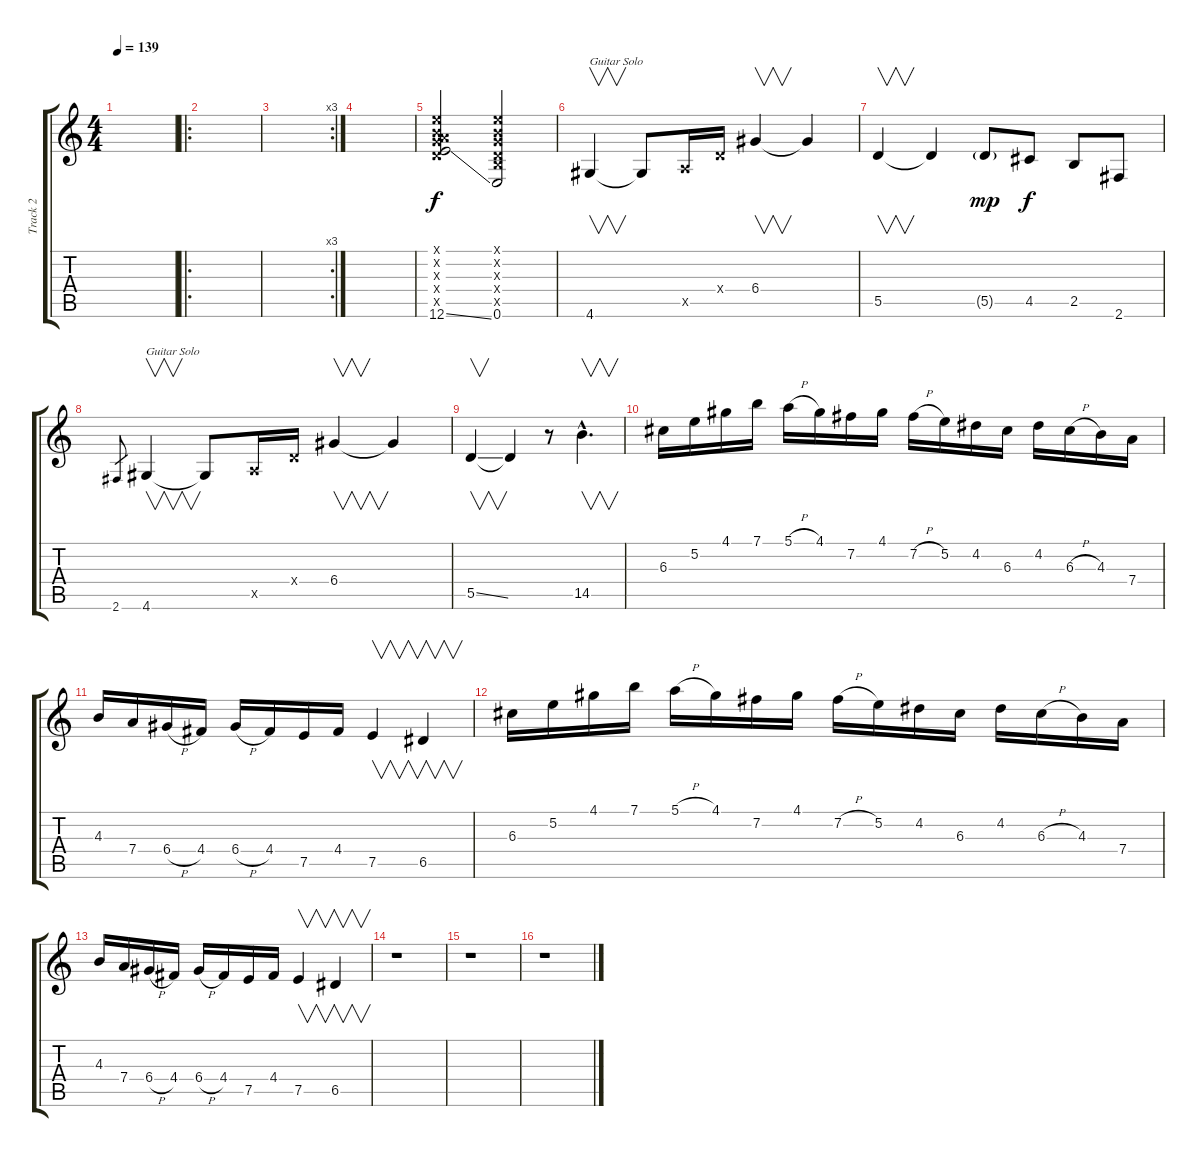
\track ("Track 2" "Track 2") {instrument distortionguitar}
\staff {score tabs}
\tuning (E4 B3 G3 D3 A2 E2) {hide}
\ts (4 4)
\tempo 139
\clef g2
\ks c
|
\ro
|
\rc 3
|
|
(0.1{x} 0.2{x} 0.3{x} 0.4{x} 12.5{x} 12.6{ss}).2 (0.1{x} 0.2{x} 0.3{x} 0.4{x} 2.5{x} 0.6).2 |
4.6.4{v txt "Guitar Solo"} 4.6{t}.8 0.5{x}.16 0.4{x}.16 6.4.4{v} 6.4{t}.4 |
5.5.4{v} 5.5{t}.4 5.5{g}.8{dy mp} 4.5.8{dy f} 2.5.8 2.6.8 |
2.6.8{gr} 4.6.4{v txt "Guitar Solo"} 4.6{t}.8 0.5{x}.16 0.4{x}.16 6.4.4{v} 6.4{t}.4 |
5.5{ss}.4{v} 5.5{t}.4 r.8 14.5{hac}.4{v d} |
6.3.16 5.2.16 4.1.16 7.1.16 5.1{h}.16 4.1.16 7.2.16 4.1.16 7.2{h}.16 5.2.16 4.2.16 6.3.16 4.2.16 6.3{h}.16 4.3.16 7.4.16 |
4.3.16 7.4.16 6.4{h}.16 4.4.16 6.4{h}.16 4.4.16 7.5.16 4.4.16 7.5.4{v} 6.5.4{v} |
6.3.16 5.2.16 4.1.16 7.1.16 5.1{h}.16 4.1.16 7.2.16 4.1.16 7.2{h}.16 5.2.16 4.2.16 6.3.16 4.2.16 6.3{h}.16 4.3.16 7.4.16 |
4.3.16 7.4.16 6.4{h}.16 4.4.16 6.4{h}.16 4.4.16 7.5.16 4.4.16 7.5.4{v} 6.5.4{v} |
r.1 |
r.1 |
r.1
